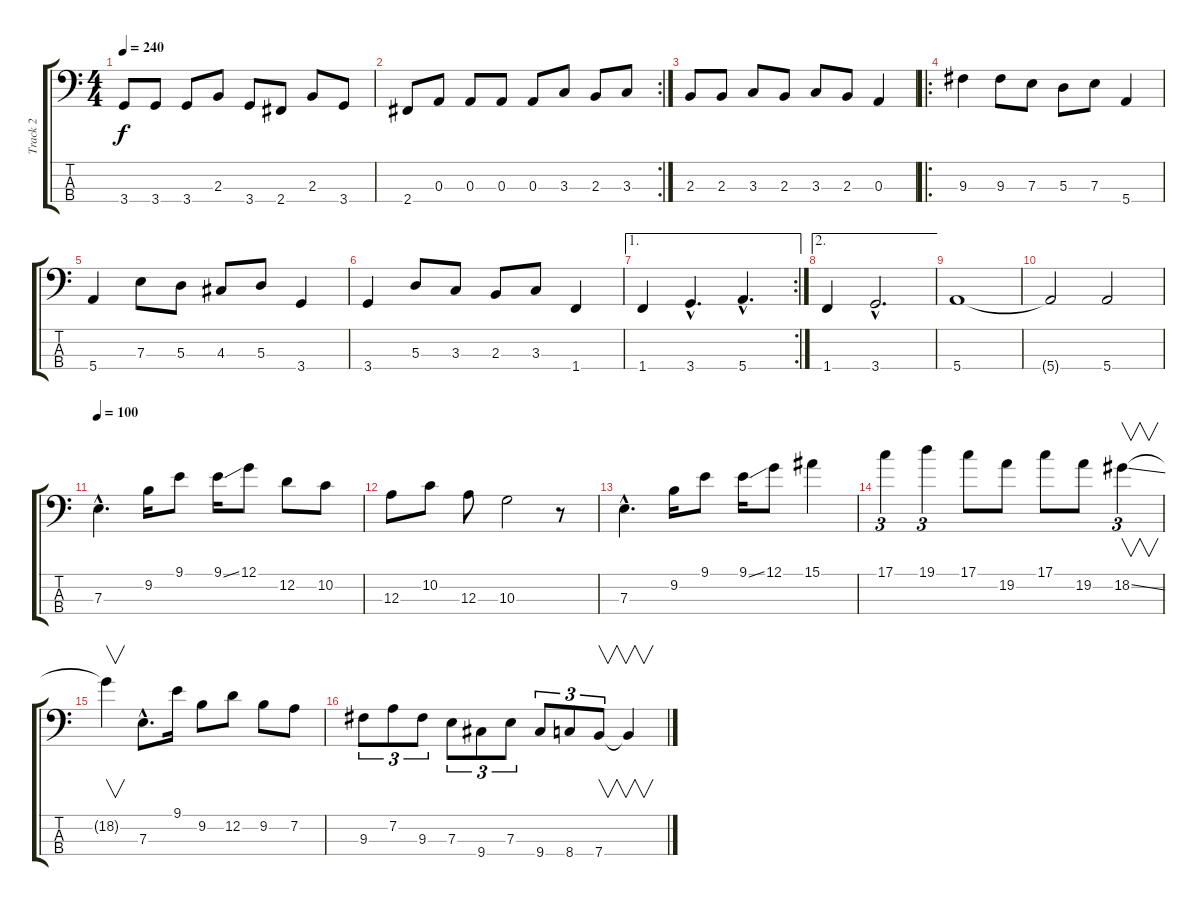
\track ("Track 2" "Track 2") {instrument electricbassfinger}
\staff {score tabs}
\tuning (G2 D2 A1 E1) {hide}
\ts (4 4)
\tempo 240
\clef f4
\ks c
3.4.8{dy f} 3.4.8 3.4.8 2.3.8 3.4.8 2.4.8 2.3.8 3.4.8 |
\rc 2
2.4.8 0.3.8 0.3.8 0.3.8 0.3.8 3.3.8 2.3.8 3.3.8 |
2.3.8 2.3.8 3.3.8 2.3.8 3.3.8 2.3.8 0.3.4 |
\ro
9.3.4 9.3.8 7.3.8 5.3.8 7.3.8 5.4.4 |
5.4.4 7.3.8 5.3.8 4.3.8 5.3.8 3.4.4 |
3.4.4 5.3.8 3.3.8 2.3.8 3.3.8 1.4.4 |
\ae 1
\rc 2
1.4.4 3.4{hac}.4{d} 5.4{hac}.4{d} |
\ae 2
1.4.4 3.4{hac}.2{d} |
5.4.1 |
5.4{t}.2 5.4.2 |
\tempo 100
7.3{hac}.4{d} 9.2.16 9.1.8 9.1{ss}.16 12.1.8 12.2.8 10.2.8 |
12.3.8 10.2.8 12.3.8 10.3.2 r.8 |
7.3{hac}.4{d} 9.2.16 9.1.8 9.1{ss}.16 12.1.8 15.1.4 |
17.1.4{tu (3 2)} 19.1.4{tu (3 2)} 17.1.8 19.2.8 17.1.8 19.2.8 18.2{ss}.4{v tu (3 2)} |
18.2{t}.4{v} 7.3{hac}.8{d} 9.1.16 9.2.8 12.2.8 9.2.8 7.2.8 |
9.3.8{tu (3 2)} 7.2.8{tu (3 2)} 9.3.8{tu (3 2)} 7.3.8{tu (3 2)} 9.4.8{tu (3 2)} 7.3.8{tu (3 2)} 9.4.8{tu (3 2)} 8.4.8{tu (3 2)} 7.4.8{v tu (3 2)} 7.4{t}.4{v}
